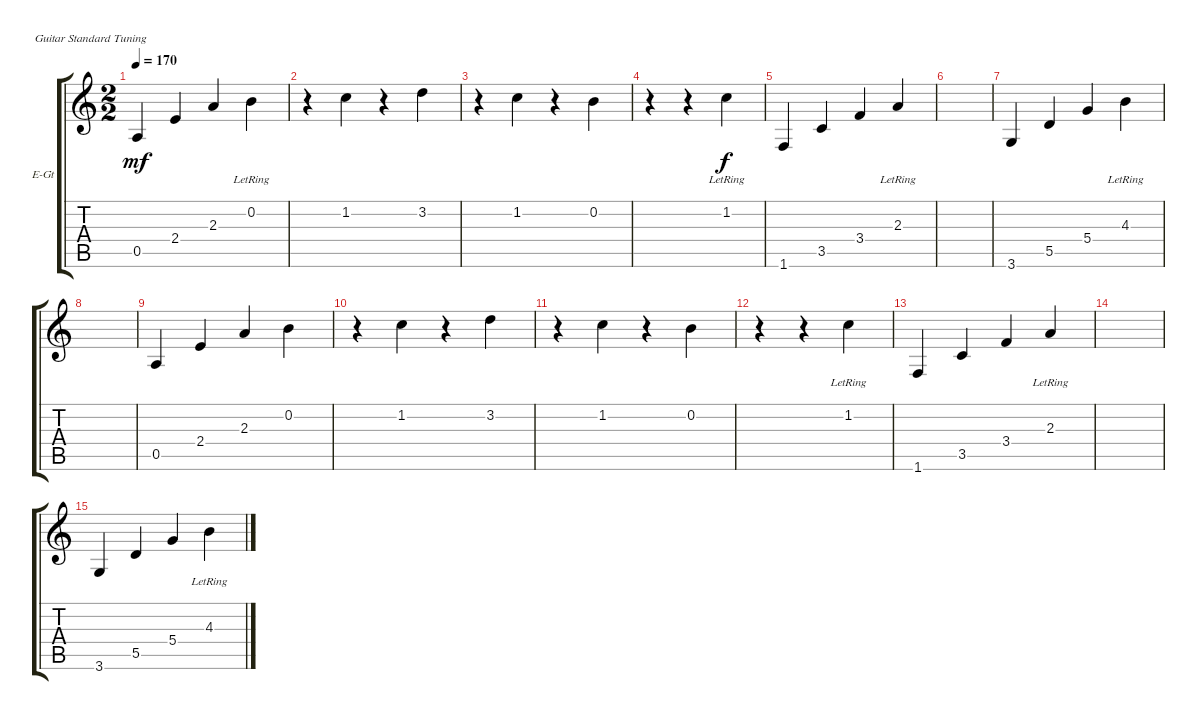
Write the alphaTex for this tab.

\defaultSystemsLayout 4
\bracketExtendMode groupsimilarinstruments
\firstSystemTrackNameOrientation horizontal
\otherSystemsTrackNameOrientation horizontal
\track ("Electric Guitar" "E-Gt") {instrument acousticguitarsteel}
\staff {score tabs}
\tuning (E4 B3 G3 D3 A2 E2)
\ts (2 2)
\tempo 170
\clef g2
\ks c
0.5.4{dy mf} 2.4.4 2.3.4 0.2{lr}.4 |
r.4 1.2.4 r.4 3.2.4 |
r.4 1.2.4 r.4 0.2.4 |
r.4 r.4 1.2{lr}.4{dy f} |
1.6.4 3.5.4 3.4.4 2.3{lr}.4 |
|
3.6.4 5.5.4 5.4.4 4.3{lr}.4 |
|
0.5.4 2.4.4 2.3.4 0.2.4 |
r.4 1.2.4 r.4 3.2.4 |
r.4 1.2.4 r.4 0.2.4 |
r.4 r.4 1.2{lr}.4 |
1.6.4 3.5.4 3.4.4 2.3{lr}.4 |
|
3.6.4 5.5.4 5.4.4 4.3{lr}.4
